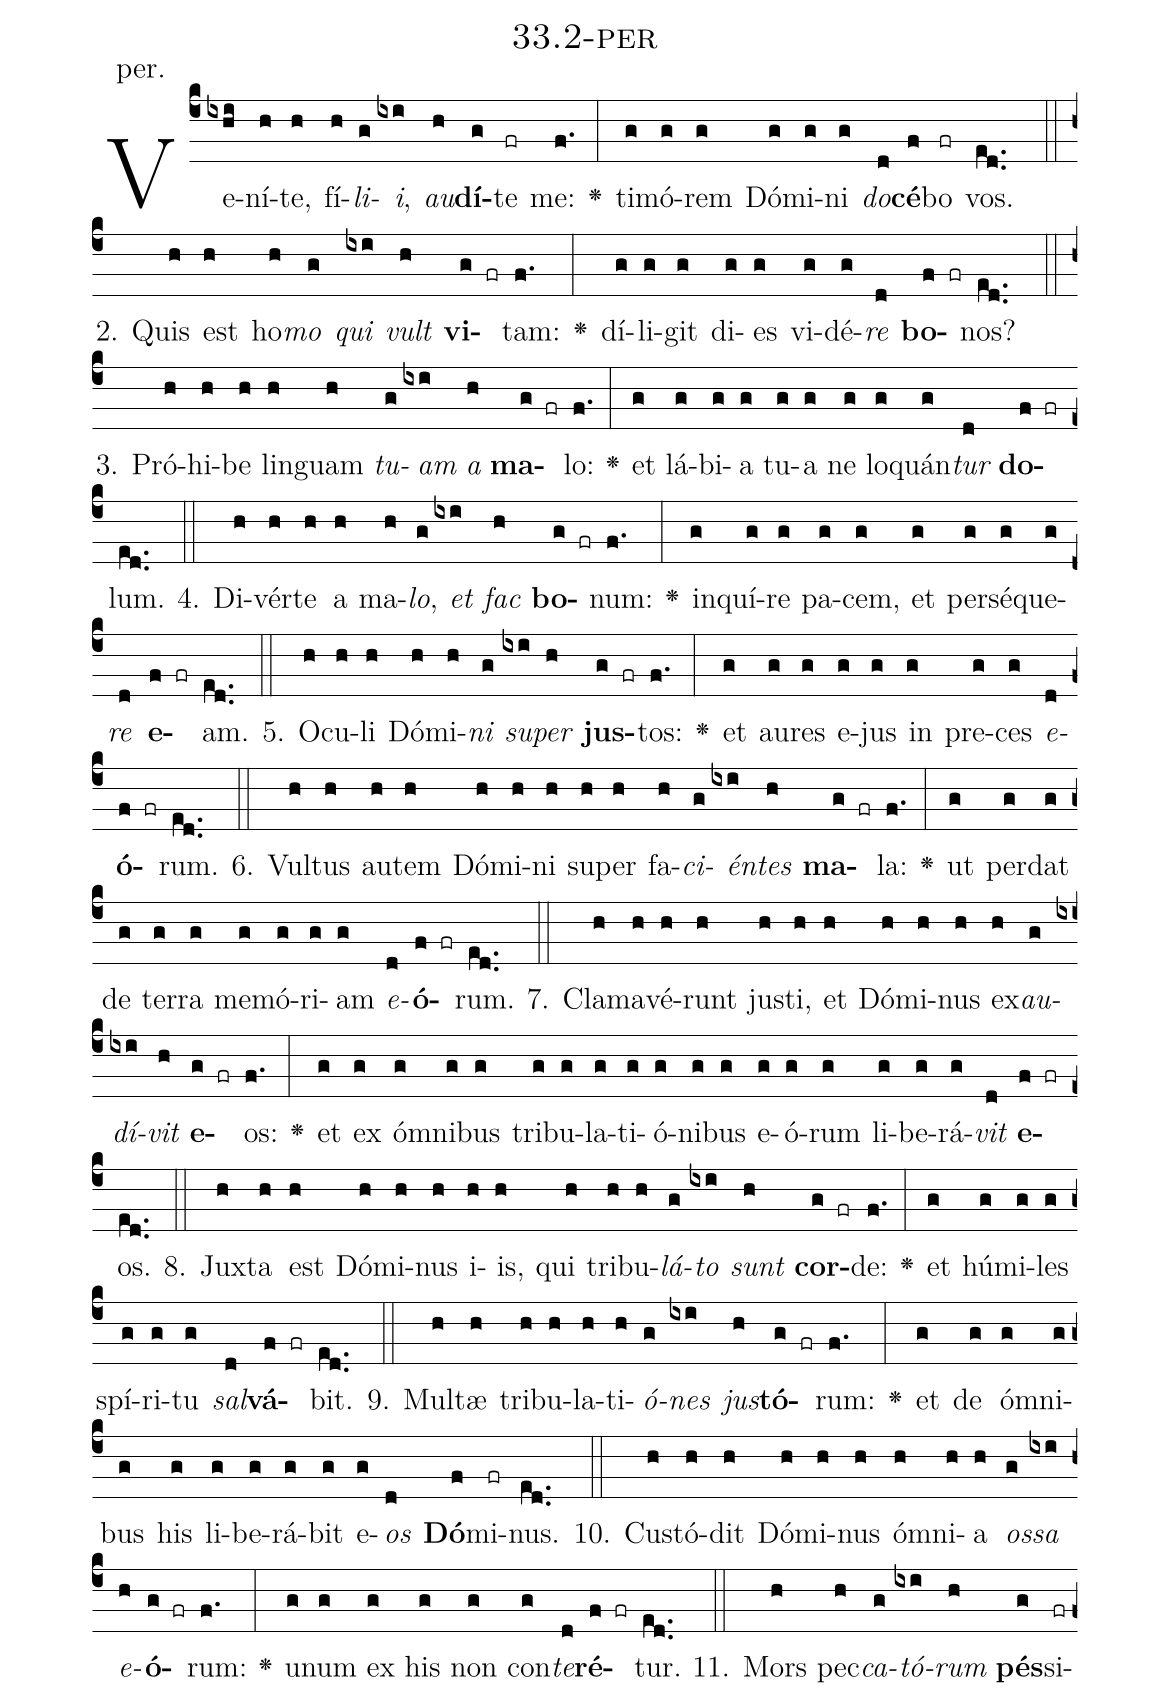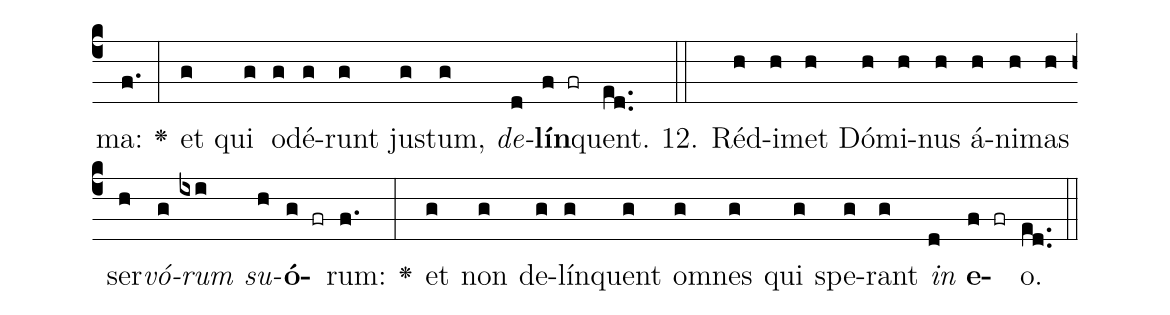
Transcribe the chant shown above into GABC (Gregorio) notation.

name: 33.2-per;
annotation: per.;
%%
(c4)Ve(ixhi)ní(h)te,(h) fí(h)<i>li</i>(g)<i>i</i>,(ixi) <i>au</i>(h)<b>dí</b>(g)te(fr) me:(f.) <v>\greheightstar</v>(:) ti(g)mó(g)rem(g) Dó(g)mi(g)ni(g) <i>do</i>(d)<b>cé</b>(f)bo(fr) vos.(ed..) (::)
2. Quis(h) est(h) ho(h)<i>mo</i>(g) <i>qui</i>(ixi) <i>vult</i>(h) <b>vi</b>(g fr)tam:(f.) <v>\greheightstar</v>(:) dí(g)li(g)git(g) di(g)es(g) vi(g)dé(g)<i>re</i>(d) <b>bo</b>(f fr)nos?(ed..) (::)
3. Pró(h)hi(h)be(h) lin(h)guam(h) <i>tu</i>(g)<i>am</i>(ixi) <i>a</i>(h) <b>ma</b>(g fr)lo:(f.) <v>\greheightstar</v>(:) et(g) lá(g)bi(g)a(g) tu(g)a(g) ne(g) lo(g)quán(g)<i>tur</i>(d) <b>do</b>(f fr)lum.(ed..) (::)
4. Di(h)vér(h)te(h) a(h) ma(h)<i>lo</i>,(g) <i>et</i>(ixi) <i>fac</i>(h) <b>bo</b>(g fr)num:(f.) <v>\greheightstar</v>(:) in(g)quí(g)re(g) pa(g)cem,(g) et(g) per(g)sé(g)que(g)<i>re</i>(d) <b>e</b>(f fr)am.(ed..) (::)
5. O(h)cu(h)li(h) Dó(h)mi(h)<i>ni</i>(g) <i>su</i>(ixi)<i>per</i>(h) <b>jus</b>(g fr)tos:(f.) <v>\greheightstar</v>(:) et(g) au(g)res(g) e(g)jus(g) in(g) pre(g)ces(g) <i>e</i>(d)<b>ó</b>(f fr)rum.(ed..) (::)
6. Vul(h)tus(h) au(h)tem(h) Dó(h)mi(h)ni(h) su(h)per(h) fa(h)<i>ci</i>(g)<i>én</i>(ixi)<i>tes</i>(h) <b>ma</b>(g fr)la:(f.) <v>\greheightstar</v>(:) ut(g) per(g)dat(g) de(g) ter(g)ra(g) me(g)mó(g)ri(g)am(g) <i>e</i>(d)<b>ó</b>(f fr)rum.(ed..) (::)
7. Cla(h)ma(h)vé(h)runt(h) jus(h)ti,(h) et(h) Dó(h)mi(h)nus(h) ex(h)<i>au</i>(g)<i>dí</i>(ixi)<i>vit</i>(h) <b>e</b>(g fr)os:(f.) <v>\greheightstar</v>(:) et(g) ex(g) óm(g)ni(g)bus(g) tri(g)bu(g)la(g)ti(g)ó(g)ni(g)bus(g) e(g)ó(g)rum(g) li(g)be(g)rá(g)<i>vit</i>(d) <b>e</b>(f fr)os.(ed..) (::)
8. Jux(h)ta(h) est(h) Dó(h)mi(h)nus(h) i(h)is,(h) qui(h) tri(h)bu(h)<i>lá</i>(g)<i>to</i>(ixi) <i>sunt</i>(h) <b>cor</b>(g fr)de:(f.) <v>\greheightstar</v>(:) et(g) hú(g)mi(g)les(g) spí(g)ri(g)tu(g) <i>sal</i>(d)<b>vá</b>(f fr)bit.(ed..) (::)
9. Mul(h)tæ(h) tri(h)bu(h)la(h)ti(h)<i>ó</i>(g)<i>nes</i>(ixi) <i>jus</i>(h)<b>tó</b>(g fr)rum:(f.) <v>\greheightstar</v>(:) et(g) de(g) óm(g)ni(g)bus(g) his(g) li(g)be(g)rá(g)bit(g) e(g)<i>os</i>(d) <b>Dó</b>(f)mi(fr)nus.(ed..) (::)
10. Cus(h)tó(h)dit(h) Dó(h)mi(h)nus(h) óm(h)ni(h)a(h) <i>os</i>(g)<i>sa</i>(ixi) <i>e</i>(h)<b>ó</b>(g fr)rum:(f.) <v>\greheightstar</v>(:) u(g)num(g) ex(g) his(g) non(g) con(g)<i>te</i>(d)<b>ré</b>(f fr)tur.(ed..) (::)
11. Mors(h) pec(h)<i>ca</i>(g)<i>tó</i>(ixi)<i>rum</i>(h) <b>pés</b>(g)si(fr)ma:(f.) <v>\greheightstar</v>(:) et(g) qui(g) o(g)dé(g)runt(g) jus(g)tum,(g) <i>de</i>(d)<b>lín</b>(f fr)quent.(ed..) (::)
12. Réd(h)i(h)met(h) Dó(h)mi(h)nus(h) á(h)ni(h)mas(h) ser(h)<i>vó</i>(g)<i>rum</i>(ixi) <i>su</i>(h)<b>ó</b>(g fr)rum:(f.) <v>\greheightstar</v>(:) et(g) non(g) de(g)lín(g)quent(g) om(g)nes(g) qui(g) spe(g)rant(g) <i>in</i>(d) <b>e</b>(f fr)o.(ed..) (::)
